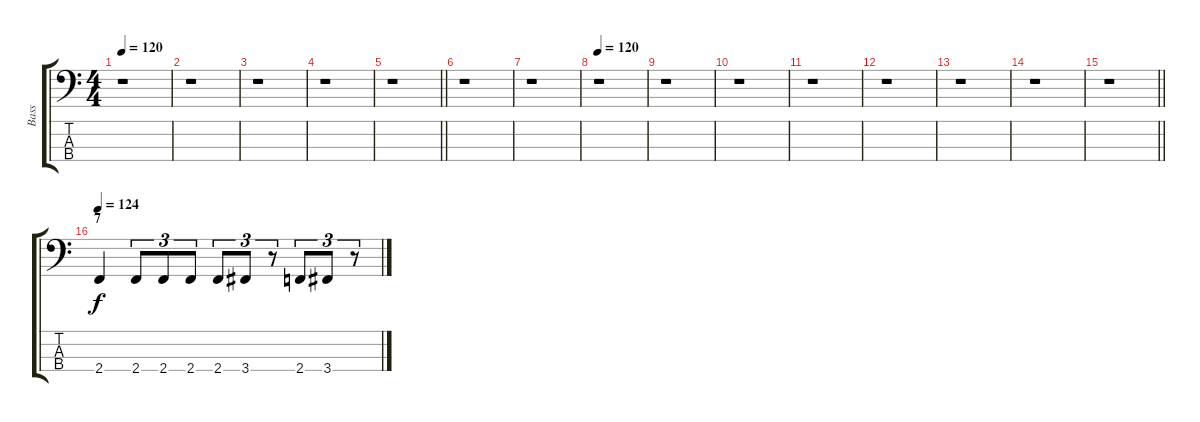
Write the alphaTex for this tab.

\track ("Bass" "Bass") {instrument electricbassfinger}
\staff {score tabs}
\tuning (Gb2 Db2 Ab1 Eb1) {hide}
\ts (4 4)
\tempo 120
\clef f4
\ks c
r.1{dy f} |
r.1 |
r.1 |
r.1 |
\barLineRight lightlight
r.1 |
r.1 |
r.1 |
\tempo 120
r.1 |
r.1 |
r.1 |
r.1 |
r.1 |
r.1 |
r.1 |
\barLineRight lightlight
r.1 |
\section ("" "7")
\tempo 124
2.4.4 2.4.8{tu (3 2)} 2.4.8{tu (3 2)} 2.4.8{tu (3 2)} 2.4.8{tu (3 2)} 3.4.8{tu (3 2)} r.8{tu (3 2)} 2.4.8{tu (3 2)} 3.4.8{tu (3 2)} r.8{tu (3 2)}
